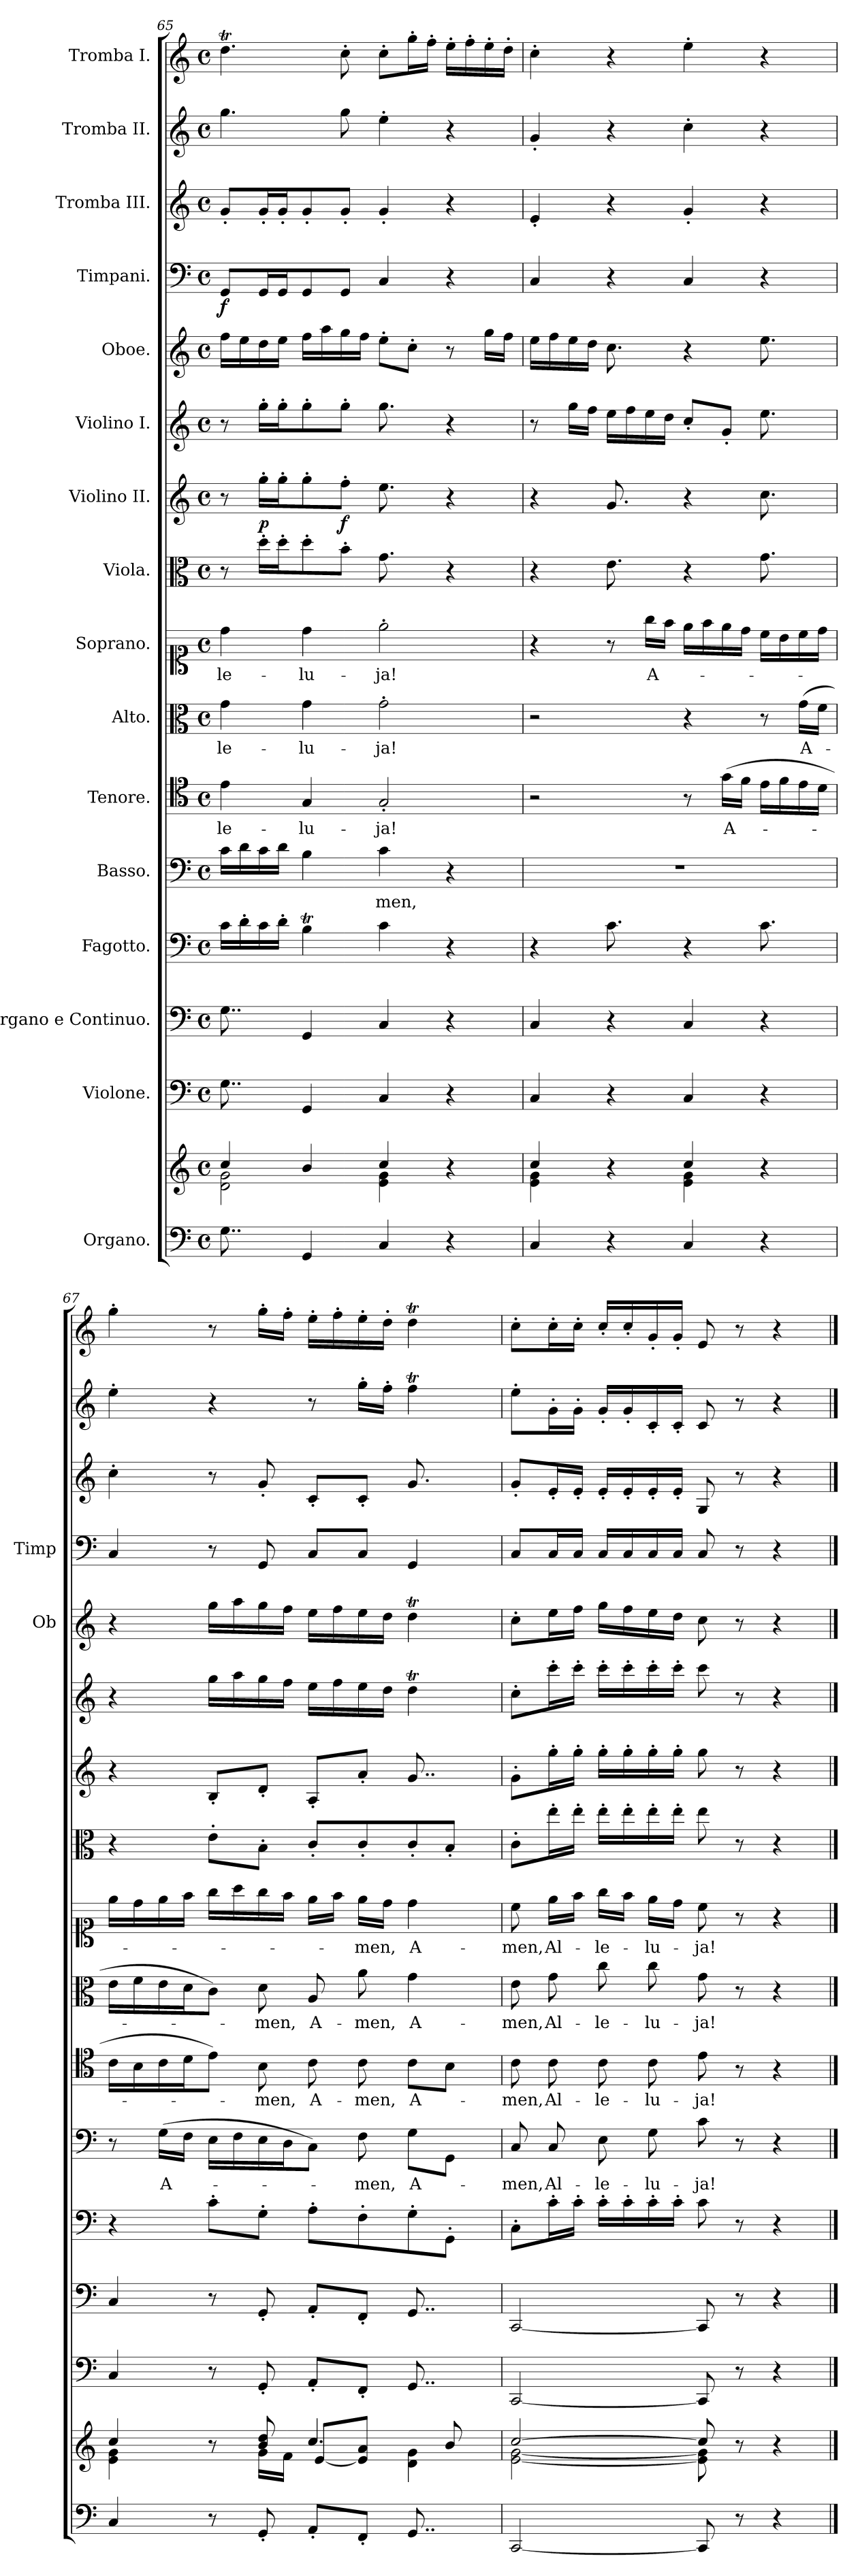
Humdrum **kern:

**kern	**kern	**kern	**kern	**kern	**kern	**text	**kern	**text	**kern	**text	**kern	**text	**kern	**kern	**dynam	**kern	**kern	**kern	**dynam	**kern	**kern	**kern
*part16	*part16	*part15	*part14	*part13	*part12	*part12	*part11	*part11	*part10	*part10	*part9	*part9	*part8	*part7	*part7	*part6	*part5	*part4	*part4	*part3	*part2	*part1
*staff17	*staff16	*staff15	*staff14	*staff13	*staff12	*staff12	*staff11	*staff11	*staff10	*staff10	*staff9	*staff9	*staff8	*staff7	*staff7	*staff6	*staff5	*staff4	*staff4	*staff3	*staff2	*staff1
*I"Organo.	*	*I"Violone.	*I"Organo e Continuo.	*I"Fagotto.	*I"Basso.	*	*I"Tenore.	*	*I"Alto.	*	*I"Soprano.	*	*I"Viola.	*I"Violino II.	*	*I"Violino I.	*I"Oboe.	*I"Timpani.	*	*I"Tromba III.	*I"Tromba II.	*I"Tromba I.
*	*	*	*	*	*	*	*	*	*	*	*	*	*	*	*	*	*I'Ob	*I'Timp	*	*	*	*
!!LO:PB:g=z
*clefF4	*clefG2	*clefF4	*clefF4	*clefF4	*clefF4	*	*clefC4	*	*clefC3	*	*clefC1	*	*clefC3	*clefG2	*	*clefG2	*clefG2	*clefF4	*	*clefG2	*clefG2	*clefG2
*	*	*ITrd7c12	*	*	*	*	*	*	*	*	*	*	*	*	*	*	*	*	*	*	*	*
*k[]	*k[]	*k[]	*k[]	*k[]	*k[]	*	*k[]	*	*k[]	*	*k[]	*	*k[]	*k[]	*	*k[]	*k[]	*k[]	*	*k[]	*k[]	*k[]
*M4/4	*M4/4	*M4/4	*M4/4	*M4/4	*M4/4	*	*M4/4	*	*M4/4	*	*M4/4	*	*M4/4	*M4/4	*	*M4/4	*M4/4	*M4/4	*	*M4/4	*M4/4	*M4/4
*met(c)	*met(c)	*met(c)	*met(c)	*met(c)	*met(c)	*	*met(c)	*	*met(c)	*	*met(c)	*	*met(c)	*met(c)	*	*met(c)	*met(c)	*met(c)	*	*met(c)	*met(c)	*met(c)
=65	=65	=65	=65	=65	=65	=65	=65	=65	=65	=65	=65	=65	=65	=65	=65	=65	=65	=65	=65	=65	=65	=65
*	*^	*	*	*	*	*	*	*	*	*	*	*	*	*	*	*	*	*	*	*	*	*
!	!	!	!	!	!	!	!	!	!LO:LY:b	!	!LO:LY:b	!	!LO:LY:b	!	!	!	!	!	!	!LO:DY:b	!	!	!
*	*	*	*	*	*	*	*	*	*	*	*	*	*	*	*	*	*	*	*	*	*	*	*^
8..G\	4cc!/	2d!\ 2g!\	8..GG\	8..G\	16c\LL	16c\LL	.	4e\	-le-	4g\	-le-	4dd\	-le-	8r	8r	.	8r	16ff\LL	8GG!/L	f	8g'/L	4.gg\	4.ddT\	4ryy
.	.	.	.	.	16d'\	16d\	.	.	.	.	.	.	.	.	.	.	.	16ee\	.	.	.	.	.	.
!	!	!	!	!	!	!	!	!	!	!	!	!	!	!	!	!LO:DY:b	!	!	!	!	!	!	!	!
.	.	.	.	.	16c\	16c\	.	.	.	.	.	.	.	16dd'\LL	16gg'\LL	p	16gg'\LL	16dd\	16GG!/L	.	16g'/L	.	.	.
.	.	.	.	.	16d'\JJ	16d\JJ	.	.	.	.	.	.	.	16dd'\J	16gg'\J	.	16gg'\J	16ee\JJ	16GG!/J	.	16g'/J	.	.	.
32ryy	.	.	32ryy	32ryy	.	.	.	.	.	.	.	.	.	.	.	.	.	.	.	.	.	.	.	.
*	*	*	*	*	*	*	*	*	*	*	*	*	*	*	*	*	*	*	*	*	*	*	*MM78	*
!	!	!	!	!	!	!	!	!	!LO:LY:b	!	!LO:LY:b	!	!LO:LY:b	!	!	!	!	!	!	!	!	!	!	!
4GG/	4b!/	.	4GGG/	4GG/	4Bt\	4B\	.	4G/	-lu-	4g\	-lu-	4dd\	-lu-	8dd'\	8gg'\	.	8gg'\	16ff\LL	8GG!/	.	8g'/	.	.	2.ryy
.	.	.	.	.	.	.	.	.	.	.	.	.	.	.	.	.	.	16aa\	.	.	.	.	.	.
!	!	!	!	!	!	!	!	!	!	!	!	!	!	!	!	!LO:DY:b	!	!	!	!	!	!	!	!
.	.	.	.	.	.	.	.	.	.	.	.	.	.	8b'\J	8ff'\J	f	8gg'\J	16gg\	8GG!/J	.	8g'/J	8gg\	8cc'\	.
.	.	.	.	.	.	.	.	.	.	.	.	.	.	.	.	.	.	16ff\JJ	.	.	.	.	.	.
!	!	!	!	!	!	!	!LO:LY:b	!	!LO:LY:b	!	!LO:LY:b	!	!LO:LY:b	!	!	!	!	!	!	!	!	!	!	!
4C/	4cc!/	4e!\ 4g!\	4CC/	4C/	4c\	4c\	-men,	2G'/	-ja!	2g'\	-ja!	2ee'\	-ja!	8.g\	8.ee\	.	8.gg\	8ee'\L	4C!/	.	4g'/	4ee'\	8cc'\L	.
.	.	.	.	.	.	.	.	.	.	.	.	.	.	.	.	.	.	8cc'\J	.	.	.	.	16gg'\L	.
.	.	.	.	.	.	.	.	.	.	.	.	.	.	16ryy	16ryy	.	16ryy	.	.	.	.	.	16ff'\JJ	.
4r	4r	4ryy	4r	4r	4r	4r	.	.	.	.	.	.	.	4r	4r	.	4r	8r	4r	.	4r	4r	16ee'\LL	.
.	.	.	.	.	.	.	.	.	.	.	.	.	.	.	.	.	.	.	.	.	.	.	16ff'\	.
.	.	.	.	.	.	.	.	.	.	.	.	.	.	.	.	.	.	16gg\LL	.	.	.	.	16ee'\	.
.	.	.	.	.	.	.	.	.	.	.	.	.	.	.	.	.	.	16ff\JJ	.	.	.	.	16dd'\JJ	.
*	*	*	*	*	*	*	*	*	*	*	*	*	*	*	*	*	*	*	*	*	*	*	*v	*v
=66	=66	=66	=66	=66	=66	=66	=66	=66	=66	=66	=66	=66	=66	=66	=66	=66	=66	=66	=66	=66	=66	=66	=66
*	*	*	*	*	*	*	*	*	*	*	*	*	*	*	*	*	*	*	*	*	*	*	*MM76
4C/	4cc!/	4e!\ 4g!\	4CC/	4C/	4r	1r	.	2r	.	2r	.	4r	.	4r	4r	.	8r	16ee\LL	4C!/	.	4e'/	4g'/	4cc'\
.	.	.	.	.	.	.	.	.	.	.	.	.	.	.	.	.	.	16ff\	.	.	.	.	.
.	.	.	.	.	.	.	.	.	.	.	.	.	.	.	.	.	16gg\LL	16ee\	.	.	.	.	.
.	.	.	.	.	.	.	.	.	.	.	.	.	.	.	.	.	16ff\JJ	16dd\JJ	.	.	.	.	.
4r	4r	4ryy	4r	4r	8.c\	.	.	.	.	.	.	8r	.	8.e\	8.g/	.	16ee\LL	8.cc\	4r	.	4r	4r	4r
.	.	.	.	.	.	.	.	.	.	.	.	.	.	.	.	.	16ff\	.	.	.	.	.	.
!	!	!	!	!	!	!	!	!	!	!	!	!	!LO:LY:b	!	!	!	!	!	!	!	!	!	!
.	.	.	.	.	.	.	.	.	.	.	.	16gg\LL	A-	.	.	.	16ee\	.	.	.	.	.	.
.	.	.	.	.	16ryy	.	.	.	.	.	.	16ff\JJ	.	16ryy	16ryy	.	16dd\JJ	16ryy	.	.	.	.	.
4C/	4cc!/	4e!\ 4g!\	4CC/	4C/	4r	.	.	8r	.	4r	.	16ee\LL	.	4r	4r	.	8cc'/L	4r	4C!/	.	4g'/	4cc'\	4ee'\
.	.	.	.	.	.	.	.	.	.	.	.	16ff\	.	.	.	.	.	.	.	.	.	.	.
!	!	!	!	!	!	!	!	!	!LO:LY:b	!	!	!	!	!	!	!	!	!	!	!	!	!	!
.	.	.	.	.	.	.	.	(>16g\LL	A-	.	.	16ee\	.	.	.	.	8g'/J	.	.	.	.	.	.
.	.	.	.	.	.	.	.	16f\JJ	.	.	.	16dd\JJ	.	.	.	.	.	.	.	.	.	.	.
4r	4r	4ryy	4r	4r	8.c\	.	.	16e\LL	.	8r	.	16cc\LL	.	8.g\	8.cc\	.	8.ee\	8.ee\	4r	.	4r	4r	4r
.	.	.	.	.	.	.	.	16f\	.	.	.	16b\	.	.	.	.	.	.	.	.	.	.	.
!	!	!	!	!	!	!	!	!	!	!	!LO:LY:b	!	!	!	!	!	!	!	!	!	!	!	!
.	.	.	.	.	.	.	.	16e\	.	(>16g\LL	A-	16cc\	.	.	.	.	.	.	.	.	.	.	.
.	.	.	.	.	16ryy	.	.	16d\JJ	.	16f\JJ	.	16dd\JJ	.	16ryy	16ryy	.	16ryy	16ryy	.	.	.	.	.
=67	=67	=67	=67	=67	=67	=67	=67	=67	=67	=67	=67	=67	=67	=67	=67	=67	=67	=67	=67	=67	=67	=67	=67
4C/	4cc!/	4e!\ 4g!\	4CC/	4C/	4r	8r	.	16c\LL	.	16e\LL	.	16ee\LL	.	4r	4r	.	4r	4r	4C!/	.	4cc'\	4ee'\	4gg'\
.	.	.	.	.	.	.	.	16B\	.	16f\	.	16dd\	.	.	.	.	.	.	.	.	.	.	.
!	!	!	!	!	!	!	!LO:LY:b	!	!	!	!	!	!	!	!	!	!	!	!	!	!	!	!
.	.	.	.	.	.	(>16G\LL	A-	16c\	.	16e\	.	16ee\	.	.	.	.	.	.	.	.	.	.	.
.	.	.	.	.	.	16F\JJ	.	16d\J	.	16d\J	.	16ff\JJ	.	.	.	.	.	.	.	.	.	.	.
8r	8r	8ryy	8r	8r	8c'\L	16E\LL	.	8e\J)	.	8c\J)	.	16gg\LL	.	8e'\L	8B'/L	.	16gg\LL	16gg\LL	8r	.	8r	4r	8r
.	.	.	.	.	.	16F\	.	.	.	.	.	16aa\	.	.	.	.	16aa\	16aa\	.	.	.	.	.
!	!	!	!	!	!	!	!	!	!LO:LY:b	!	!LO:LY:b	!	!	!	!	!	!	!	!	!	!	!	!
8GG'/	8b!/ 8dd!/	16g!\LL	8GGG'/	8GG'/	8G'\J	16E\	.	8B\	-men,	8d\	-men,	16gg\	.	8B'\J	8d'/J	.	16gg\	16gg\	8GG!/	.	8g'/	.	16gg'\LL
.	.	16f!\JJ	.	.	.	16D\J	.	.	.	.	.	16ff\JJ	.	.	.	.	16ff\JJ	16ff\JJ	.	.	.	.	16ff'\JJ
!	!	!	!	!	!	!	!	!	!LO:LY:b	!	!LO:LY:b	!	!	!	!	!	!	!	!	!	!	!	!
8AA'/L	4.cc!/	[8e!/L	8AAA'/L	8AA'/L	8A'\L	8C\J)	.	8c\	A-	8A/	A-	16ee\LL	.	8c'/L	8A'/L	.	16ee\LL	16ee\LL	8C!/L	.	8c'/L	8r	16ee'\LL
.	.	.	.	.	.	.	.	.	.	.	.	16ff\JJ	.	.	.	.	16ff\	16ff\	.	.	.	.	16ff'\
*	*	*	*	*	*	*	*	*	*	*	*	*	*	*	*	*	*	*	*	*	*	*	*MM72
!	!	!	!	!	!	!	!LO:LY:b	!	!LO:LY:b	!	!LO:LY:b	!	!LO:LY:b	!	!	!	!	!	!	!	!	!	!
8FF'/J	.	8e!]/ 8a!/J	8FFF'/J	8FF'/J	8F'\	8F\	-men,	8c\	-men,	8a\	-men,	16ee\LL	-men,	8c'/	8a'/J	.	16ee\	16ee\	8C!/J	.	8c'/J	16gg'\LL	16ee'\
.	.	.	.	.	.	.	.	.	.	.	.	16dd\JJ	.	.	.	.	16dd\JJ	16dd\JJ	.	.	.	16ff'\JJ	16dd'\JJ
!	!	!	!	!	!	!	!LO:LY:b	!	!LO:LY:b	!	!LO:LY:b	!	!LO:LY:b	!	!	!	!	!	!	!	!	!	!
8..GG/	.	4d!\ 4g!\	8..GGG/	8..GG/	8G'\	8G\L	A-	8c\L	A-	4g\	A-	4dd\	A-	8c'/	8..g/	.	4ddT\	4ddT\	4GG!/	.	8.g/	4ffT\	4ddT\
.	8b!/	.	.	.	8GG'\J	8GG\J	.	8B\J	.	.	.	.	.	8B'/J	.	.	.	.	.	.	.	.	.
.	.	.	.	.	.	.	.	.	.	.	.	.	.	.	.	.	.	.	.	.	16ryy	.	.
32ryy	.	.	32ryy	32ryy	.	.	.	.	.	.	.	.	.	.	32ryy	.	.	.	.	.	.	.	.
=68	=68	=68	=68	=68	=68	=68	=68	=68	=68	=68	=68	=68	=68	=68	=68	=68	=68	=68	=68	=68	=68	=68	=68
!	!	!	!	!	!	!	!LO:LY:b	!	!LO:LY:b	!	!LO:LY:b	!	!LO:LY:b	!	!	!	!	!	!	!	!	!	!
[2CC/	[2cc!/	[2e!\ [2g!\	[2CCC/	[2CC/	8C'\L	8C/	-men,	8c\	-men,	8e\	-men,	8cc\	-men,	8c'\L	8g'\L	.	8cc'\L	8cc'\L	8C!/L	.	8g'/L	8ee'\L	8cc'\L
!	!	!	!	!	!	!	!LO:LY:b	!	!LO:LY:b	!	!LO:LY:b	!	!LO:LY:b	!	!	!	!	!	!	!	!	!	!
.	.	.	.	.	16c'\L	8C/	Al-	8c\	Al-	8g\	Al-	16ee\LL	Al-	16ee'\L	16gg'\L	.	16ccc'\L	16ee\L	16C!/L	.	16e'/L	16g'\L	16cc'\L
.	.	.	.	.	16c'\JJ	.	.	.	.	.	.	16ff\JJ	.	16ee'\JJ	16gg'\JJ	.	16ccc'\JJ	16ff\JJ	16C!/JJ	.	16e'/JJ	16g'\JJ	16cc'\JJ
!	!	!	!	!	!	!	!LO:LY:b	!	!LO:LY:b	!	!LO:LY:b	!	!LO:LY:b	!	!	!	!	!	!	!	!	!	!
.	.	.	.	.	16c'\LL	8E\	-le-	8c\	-le-	8cc\	-le-	16gg\LL	-le-	16ee'\LL	16gg'\LL	.	16ccc'\LL	16gg\LL	16C!/LL	.	16e'/LL	16g'/LL	16cc'/LL
.	.	.	.	.	16c'\	.	.	.	.	.	.	16ff\JJ	.	16ee'\	16gg'\	.	16ccc'\	16ff\	16C!/	.	16e'/	16g'/	16cc'/
!	!	!	!	!	!	!	!LO:LY:b	!	!LO:LY:b	!	!LO:LY:b	!	!LO:LY:b	!	!	!	!	!	!	!	!	!	!
.	.	.	.	.	16c'\	8G\	-lu-	8c\	-lu-	8cc\	-lu-	16ee\LL	-lu-	16ee'\	16gg'\	.	16ccc'\	16ee\	16C!/	.	16e'/	16c'/	16g'/
.	.	.	.	.	16c'\JJ	.	.	.	.	.	.	16dd\JJ	.	16ee'\JJ	16gg'\JJ	.	16ccc'\JJ	16dd\JJ	16C!/JJ	.	16e'/JJ	16c'/JJ	16g'/JJ
!	!	!	!	!	!	!	!LO:LY:b	!	!LO:LY:b	!	!LO:LY:b	!	!LO:LY:b	!	!	!	!	!	!	!	!	!	!
8CC/]	8cc!/]	8e!\] 8g!\]	8CCC/]	8CC/]	8c\	8c\	-ja!	8e\	-ja!	8g\	-ja!	8cc\	-ja!	8ee\	8gg\	.	8ccc\	8cc\	8C!/	.	8G/	8c/	8e/
8r	8r	4.ryy	8r	8r	8r	8r	.	8r	.	8r	.	8r	.	8r	8r	.	8r	8r	8r	.	8r	8r	8r
4r	4r	.	4r	4r	4r	4r	.	4r	.	4r	.	4r	.	4r	4r	.	4r	4r	4r	.	4r	4r	4r
*	*v	*v	*	*	*	*	*	*	*	*	*	*	*	*	*	*	*	*	*	*	*	*	*
==	==	==	==	==	==	==	==	==	==	==	==	==	==	==	==	==	==	==	==	==	==	==
*-	*-	*-	*-	*-	*-	*-	*-	*-	*-	*-	*-	*-	*-	*-	*-	*-	*-	*-	*-	*-	*-	*-
